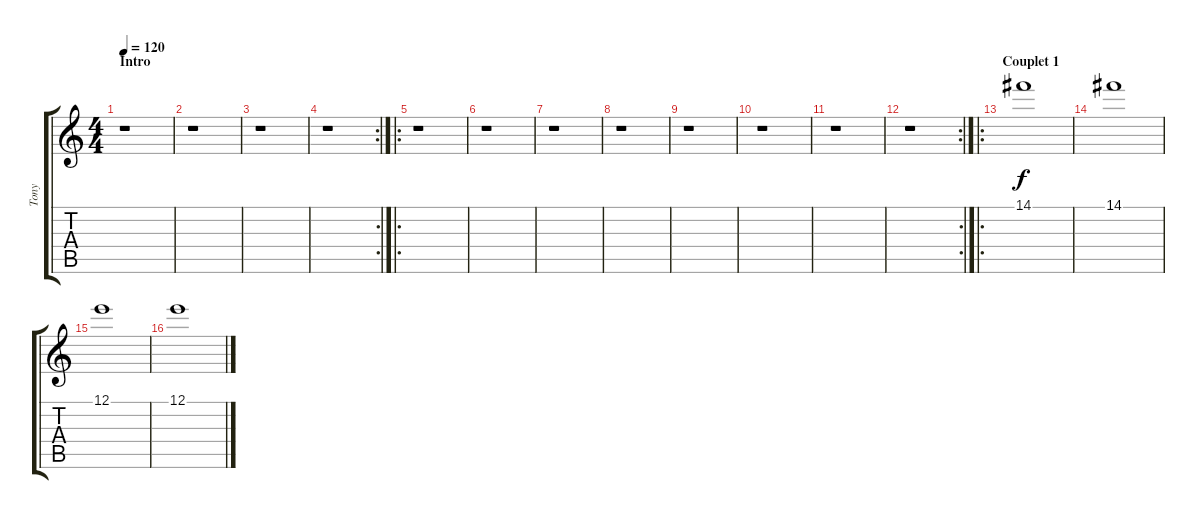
\track ("Tony" "Tony") {instrument distortionguitar}
\staff {score tabs}
\tuning (E4 B3 G3 D3 A2 E2) {hide}
\ts (4 4)
\section ("" "Intro")
\tempo 120
\clef g2
\ks c
r.1{dy f instrument distortionguitar} |
r.1 |
r.1 |
\rc 2
r.1 |
\ro
r.1 |
r.1 |
r.1 |
r.1 |
r.1 |
r.1 |
r.1 |
\rc 2
r.1 |
\ro
\section ("" "Couplet 1")
14.1.1 |
14.1.1 |
12.1.1 |
12.1.1
